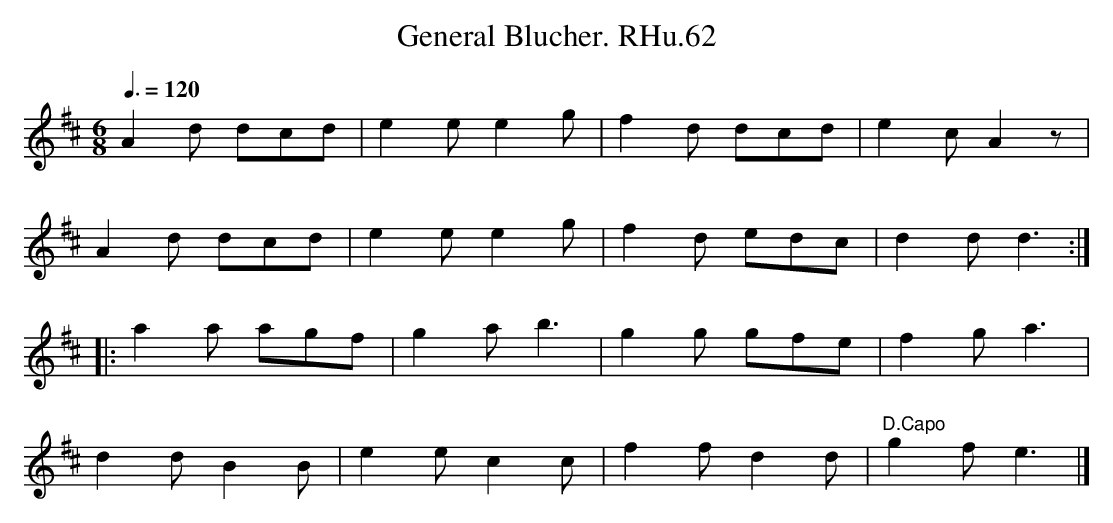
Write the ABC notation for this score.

X:1
T:General Blucher. RHu.62
M:6/8
L:1/8
Q:3/8=120
K:D major
A2d dcd|e2ee2g|f2d dcd|e2cA2z|!
A2d dcd|e2ee2g|f2d edc|d2dd3::!
a2a agf|g2ab3|g2g gfe|f2ga3|!
d2dB2B|e2ec2c|f2fd2d|"D.Capo"g2fe3|]
